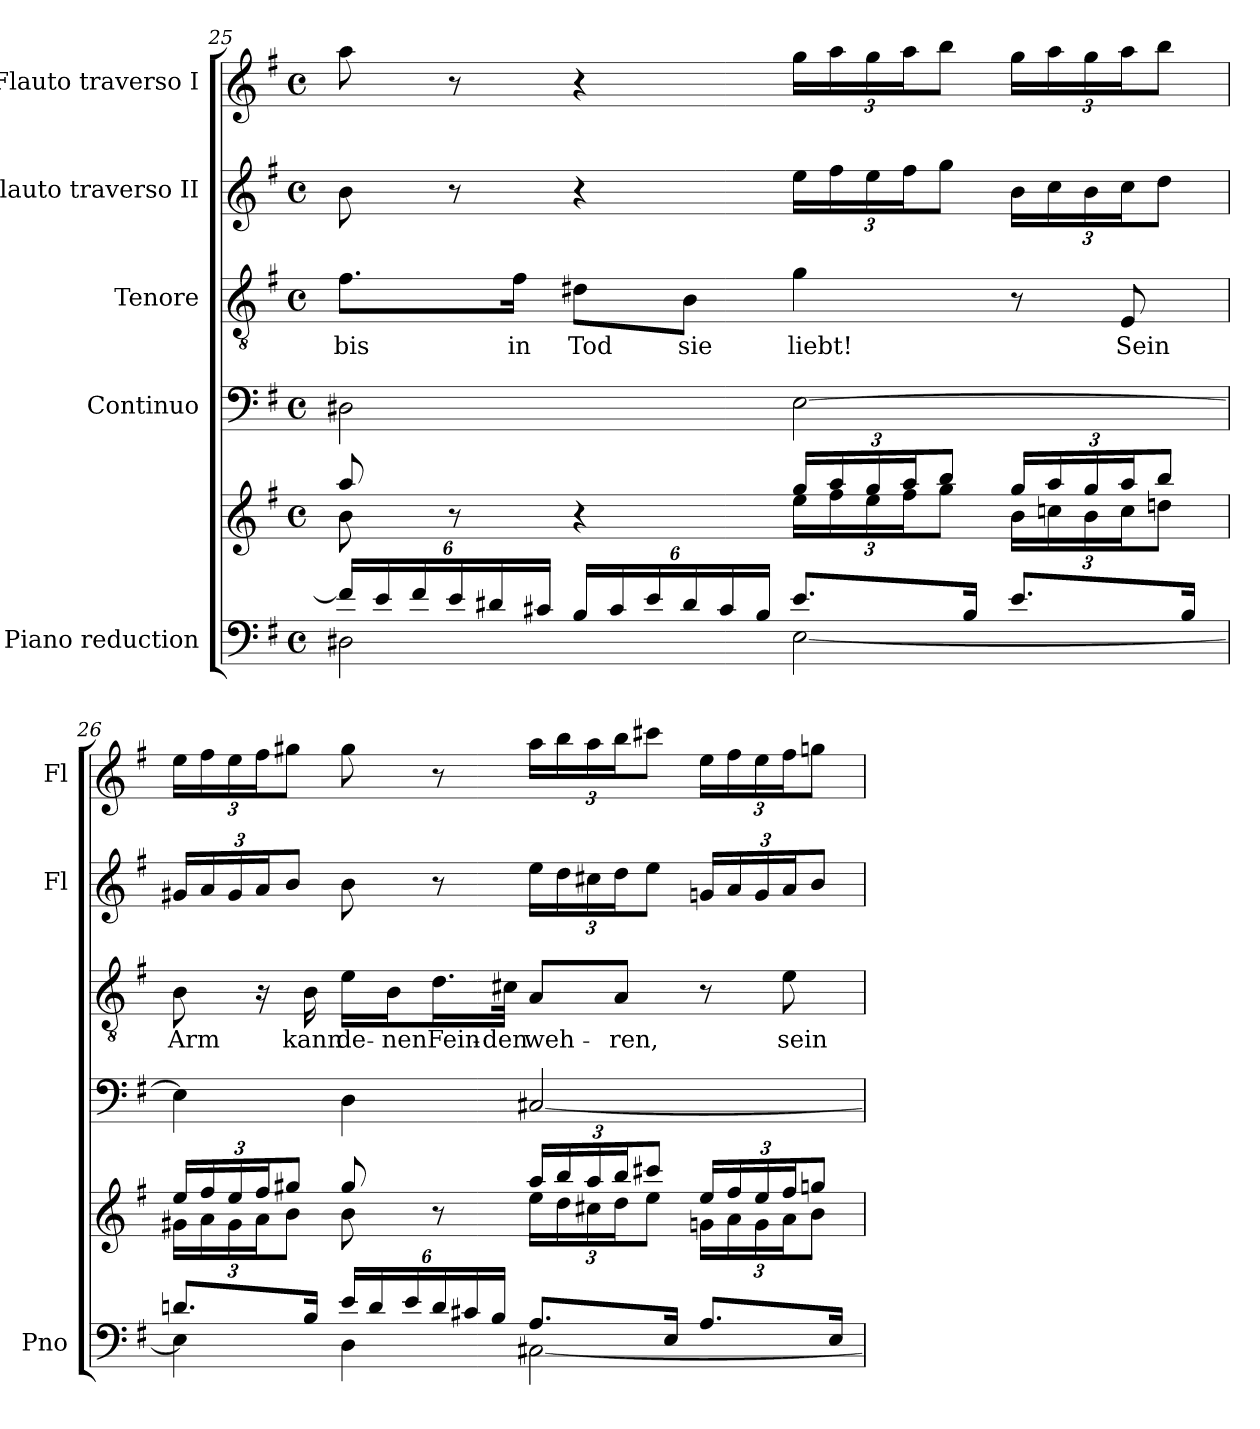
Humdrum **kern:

**kern	**kern	**kern	**kern	**text	**kern	**kern
*part5	*part5	*part4	*part3	*part3	*part2	*part1
*staff6	*staff5	*staff4	*staff3	*staff3	*staff2	*staff1
*I"Piano reduction	*	*I"Continuo	*I"Tenore	*	*I"Flauto traverso II	*I"Flauto traverso I
*I'Pno	*	*	*	*	*I'Fl	*I'Fl
*clefF4	*clefG2	*clefF4	*clefGv2	*	*clefG2	*clefG2
*k[f#]	*k[f#]	*k[f#]	*k[f#]	*	*k[f#]	*k[f#]
*M4/4	*M4/4	*M4/4	*M4/4	*	*M4/4	*M4/4
*met(c)	*met(c)	*met(c)	*met(c)	*	*met(c)	*met(c)
=25	=25	=25	=25	=25	=25	=25
*^	*^	*	*	*	*	*
!	!	!	!	!	!	!LO:LY:b	!	!
24f#/LL]	2D#X\	8aa/	8b\	2D#X\	8.f#\L	bis	8b\	8aa\
24e/	.	.	.	.	.	.	.	.
24f#/	.	.	.	.	.	.	.	.
24e/	.	8r	8ryy	.	.	.	8r	8r
24d#X/	.	.	.	.	.	.	.	.
!	!	!	!	!	!	!LO:LY:b	!	!
.	.	.	.	.	16f#\Jk	in	.	.
24c#X/JJ	.	.	.	.	.	.	.	.
*Xbrackettup	*	*	*	*	*	*	*	*
!	!	!	!	!	!	!LO:LY:b	!	!
24B/LL	.	4r	4ryy	.	8d#X\L	Tod	4r	4r
24c#/	.	.	.	.	.	.	.	.
24e/	.	.	.	.	.	.	.	.
!	!	!	!	!	!	!LO:LY:b	!	!
24d#/	.	.	.	.	8B\J	sie	.	.
24c#/	.	.	.	.	.	.	.	.
24B/JJ	.	.	.	.	.	.	.	.
*	*	*Xbrackettup	*	*	*	*	*	*
!	!	!	!	!	!	!LO:LY:b	!	!
*	*	*	*	*	*	*	*Xbrackettup	*Xbrackettup
8.e/L	[2E\	24gg/LL	24ee\LL	[2E\	4g\	liebt!	24ee\LL	24gg\LL
.	.	24aa/	24ff#\	.	.	.	24ff#\	24aa\
.	.	24gg/	24ee\	.	.	.	24ee\	24gg\
.	.	24aa/J	24ff#\J	.	.	.	24ff#\J	24aa\J
.	.	12bb/J	12gg\J	.	.	.	12gg\J	12bb\J
16B/Jk	.	.	.	.	.	.	.	.
8.e/L	.	24gg/LL	24b\LL	.	8r	.	24b\LL	24gg\LL
.	.	24aa/	24ccn\	.	.	.	24cc\	24aa\
.	.	24gg/	24b\	.	.	.	24b\	24gg\
!	!	!	!	!	!	!LO:LY:b	!	!
.	.	24aa/J	24cc\J	.	8E/	Sein	24cc\J	24aa\J
.	.	12bb/J	12ddn\J	.	.	.	12dd\J	12bb\J
16B/Jk	.	.	.	.	.	.	.	.
!!LO:PB:g=z
=26	=26	=26	=26	=26	=26	=26	=26	=26
!	!	!	!	!	!	!LO:LY:b	!	!
8.dn/L	4E\]	24ee/LL	24g#X\LL	4E\]	8B\	Arm	24g#X/LL	24ee\LL
.	.	24ff#/	24a\	.	.	.	24a/	24ff#\
.	.	24ee/	24g#\	.	.	.	24g#/	24ee\
.	.	24ff#/J	24a\J	.	16r	.	24a/J	24ff#\J
.	.	12gg#X/J	12b\J	.	.	.	12b/J	12gg#X\J
!	!	!	!	!	!	!LO:LY:b	!	!
16B/Jk	.	.	.	.	16B\	kann	.	.
!	!	!	!	!	!	!LO:LY:b	!	!
24e/LL	4D\	8gg#/	8b\	4D\	16e\LL	de-	8b\	8gg#\
24d/	.	.	.	.	.	.	.	.
!	!	!	!	!	!	!LO:LY:b	!	!
.	.	.	.	.	16B\J	-nen	.	.
24e/	.	.	.	.	.	.	.	.
!	!	!	!	!	!	!LO:LY:b	!	!
24d/	.	8r	8ryy	.	16.d\L	Fein-	8r	8r
24c#X/	.	.	.	.	.	.	.	.
24B/JJ	.	.	.	.	.	.	.	.
!	!	!	!	!	!	!LO:LY:b	!	!
.	.	.	.	.	32c#X\JJk	-den	.	.
!	!	!	!	!	!	!LO:LY:b	!	!
8.A/L	[2C#X\	24aa/LL	24ee\LL	[2C#X/	8A/L	weh-	24ee\LL	24aa\LL
.	.	24bb/	24dd\	.	.	.	24dd\	24bb\
.	.	24aa/	24cc#X\	.	.	.	24cc#X\	24aa\
!	!	!	!	!	!	!LO:LY:b	!	!
.	.	24bb/J	24dd\J	.	8A/J	-ren,	24dd\J	24bb\J
.	.	12ccc#X/J	12ee\J	.	.	.	12ee\J	12ccc#X\J
16E/Jk	.	.	.	.	.	.	.	.
8.A/L	.	24ee/LL	24gn\LL	.	8r	.	24gn/LL	24ee\LL
.	.	24ff#/	24a\	.	.	.	24a/	24ff#\
.	.	24ee/	24g\	.	.	.	24g/	24ee\
!	!	!	!	!	!	!LO:LY:b	!	!
.	.	24ff#/J	24a\J	.	8e\	sein	24a/J	24ff#\J
.	.	12ggn/J	12b\J	.	.	.	12b/J	12ggn\J
16E/Jk	.	.	.	.	.	.	.	.
*v	*v	*	*	*	*	*	*	*
*	*v	*v	*	*	*	*	*
=	=	=	=	=	=	=
*-	*-	*-	*-	*-	*-	*-
